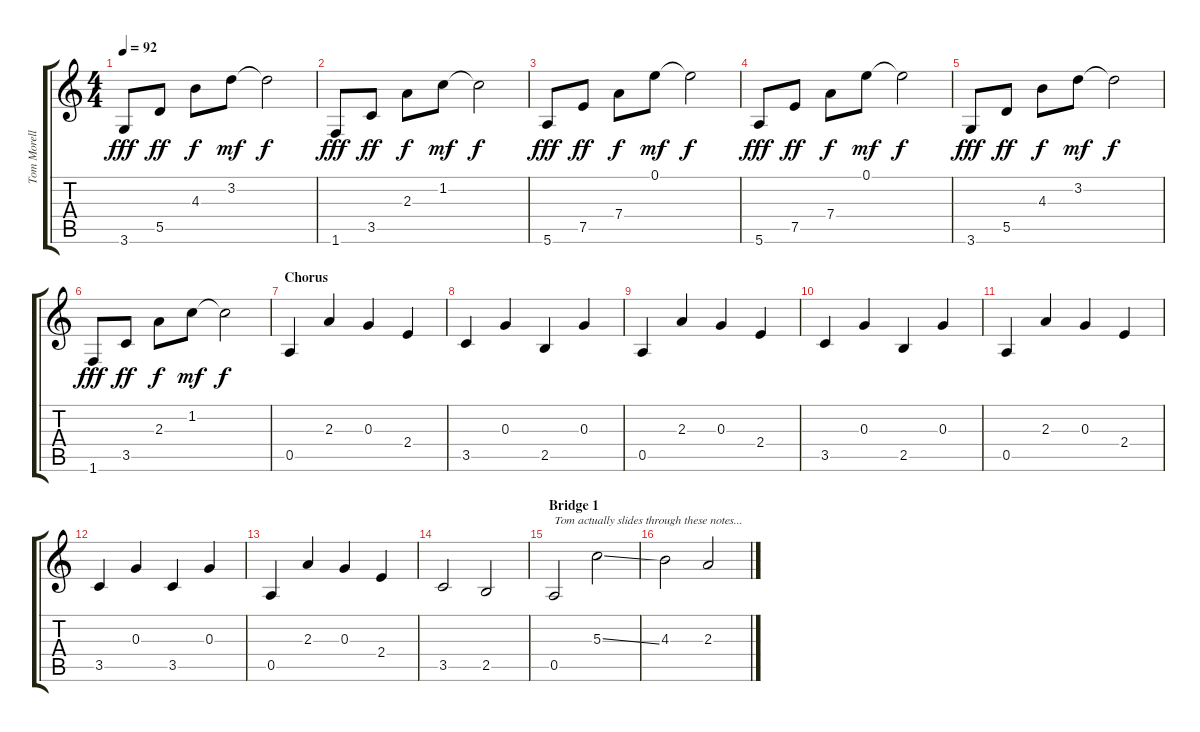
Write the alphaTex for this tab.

\track ("Tom Morello" "Tom Morell") {instrument electricguitarjazz}
\staff {score tabs}
\tuning (E4 B3 G3 D3 A2 E2) {hide}
\ts (4 4)
\tempo 92
\clef g2
\ks c
3.6.8{dy fff} 5.5.8{dy ff} 4.3.8{dy f} 3.2.8{dy mf} 3.2{t}.2{dy f} |
1.6.8{dy fff} 3.5.8{dy ff} 2.3.8{dy f} 1.2.8{dy mf} 1.2{t}.2{dy f} |
5.6.8{dy fff} 7.5.8{dy ff} 7.4.8{dy f} 0.1.8{dy mf} 0.1{t}.2{dy f} |
5.6.8{dy fff} 7.5.8{dy ff} 7.4.8{dy f} 0.1.8{dy mf} 0.1{t}.2{dy f} |
3.6.8{dy fff} 5.5.8{dy ff} 4.3.8{dy f} 3.2.8{dy mf} 3.2{t}.2{dy f} |
1.6.8{dy fff} 3.5.8{dy ff} 2.3.8{dy f} 1.2.8{dy mf} 1.2{t}.2{dy f} |
\section ("" "Chorus")
0.5.4 2.3.4 0.3.4 2.4.4 |
3.5.4 0.3.4 2.5.4 0.3.4 |
0.5.4 2.3.4 0.3.4 2.4.4 |
3.5.4 0.3.4 2.5.4 0.3.4 |
0.5.4 2.3.4 0.3.4 2.4.4 |
3.5.4 0.3.4 3.5.4 0.3.4 |
0.5.4 2.3.4 0.3.4 2.4.4 |
3.5.2 2.5.2 |
\section ("" "Bridge 1")
0.5.2{txt "Tom actually slides through these notes..." instrument overdrivenguitar} 5.3{ss}.2 |
4.3.2 2.3.2
